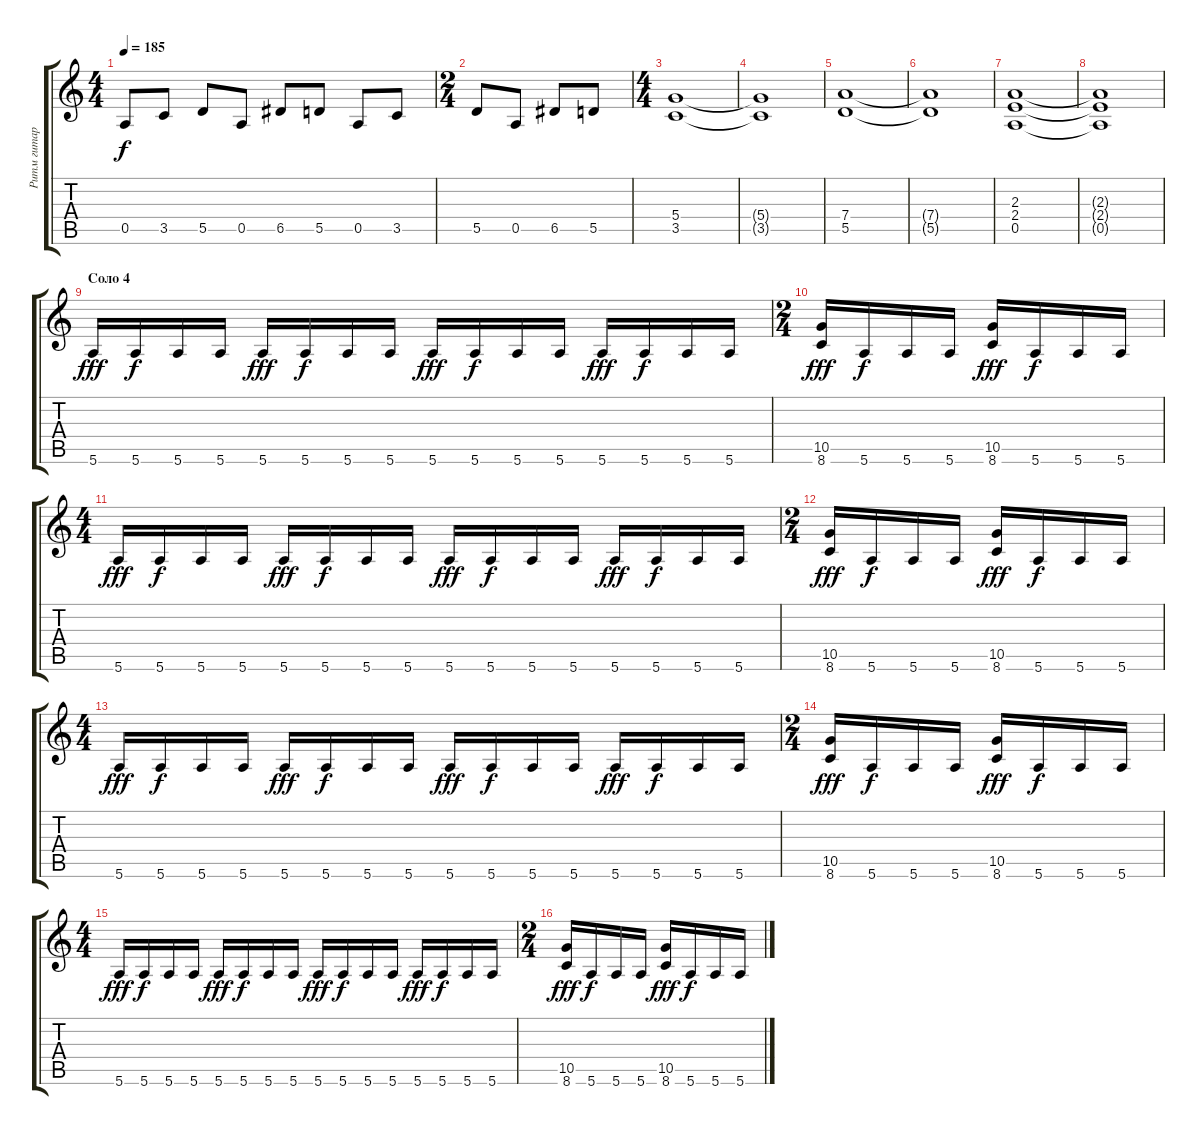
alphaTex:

\track ("Ритм гитара" "Ритм гитар") {instrument distortionguitar}
\staff {score tabs}
\tuning (E4 B3 G3 D3 A2 E2) {hide}
\ts (4 4)
\tempo 185
\clef g2
\ks c
0.5.8{dy f} 3.5.8 5.5.8 0.5.8 6.5.8 5.5.8 0.5.8 3.5.8 |
\ts (2 4)
5.5.8 0.5.8 6.5.8 5.5.8 |
\ts (4 4)
(5.4 3.5).1 |
(5.4{t} 3.5{t}).1 |
(7.4 5.5).1 |
(7.4{t} 5.5{t}).1 |
(2.3 2.4 0.5).1 |
(2.3{t} 2.4{t} 0.5{t}).1 |
\section ("" "Соло 4")
5.6.16{dy fff} 5.6.16{dy f} 5.6.16 5.6.16 5.6.16{dy fff} 5.6.16{dy f} 5.6.16 5.6.16 5.6.16{dy fff} 5.6.16{dy f} 5.6.16 5.6.16 5.6.16{dy fff} 5.6.16{dy f} 5.6.16 5.6.16 |
\ts (2 4)
(10.5 8.6).16{dy fff} 5.6.16{dy f} 5.6.16 5.6.16 (10.5 8.6).16{dy fff} 5.6.16{dy f} 5.6.16 5.6.16 |
\ts (4 4)
5.6.16{dy fff} 5.6.16{dy f} 5.6.16 5.6.16 5.6.16{dy fff} 5.6.16{dy f} 5.6.16 5.6.16 5.6.16{dy fff} 5.6.16{dy f} 5.6.16 5.6.16 5.6.16{dy fff} 5.6.16{dy f} 5.6.16 5.6.16 |
\ts (2 4)
(10.5 8.6).16{dy fff} 5.6.16{dy f} 5.6.16 5.6.16 (10.5 8.6).16{dy fff} 5.6.16{dy f} 5.6.16 5.6.16 |
\ts (4 4)
5.6.16{dy fff} 5.6.16{dy f} 5.6.16 5.6.16 5.6.16{dy fff} 5.6.16{dy f} 5.6.16 5.6.16 5.6.16{dy fff} 5.6.16{dy f} 5.6.16 5.6.16 5.6.16{dy fff} 5.6.16{dy f} 5.6.16 5.6.16 |
\ts (2 4)
(10.5 8.6).16{dy fff} 5.6.16{dy f} 5.6.16 5.6.16 (10.5 8.6).16{dy fff} 5.6.16{dy f} 5.6.16 5.6.16 |
\ts (4 4)
5.6.16{dy fff} 5.6.16{dy f} 5.6.16 5.6.16 5.6.16{dy fff} 5.6.16{dy f} 5.6.16 5.6.16 5.6.16{dy fff} 5.6.16{dy f} 5.6.16 5.6.16 5.6.16{dy fff} 5.6.16{dy f} 5.6.16 5.6.16 |
\ts (2 4)
(10.5 8.6).16{dy fff} 5.6.16{dy f} 5.6.16 5.6.16 (10.5 8.6).16{dy fff} 5.6.16{dy f} 5.6.16 5.6.16
